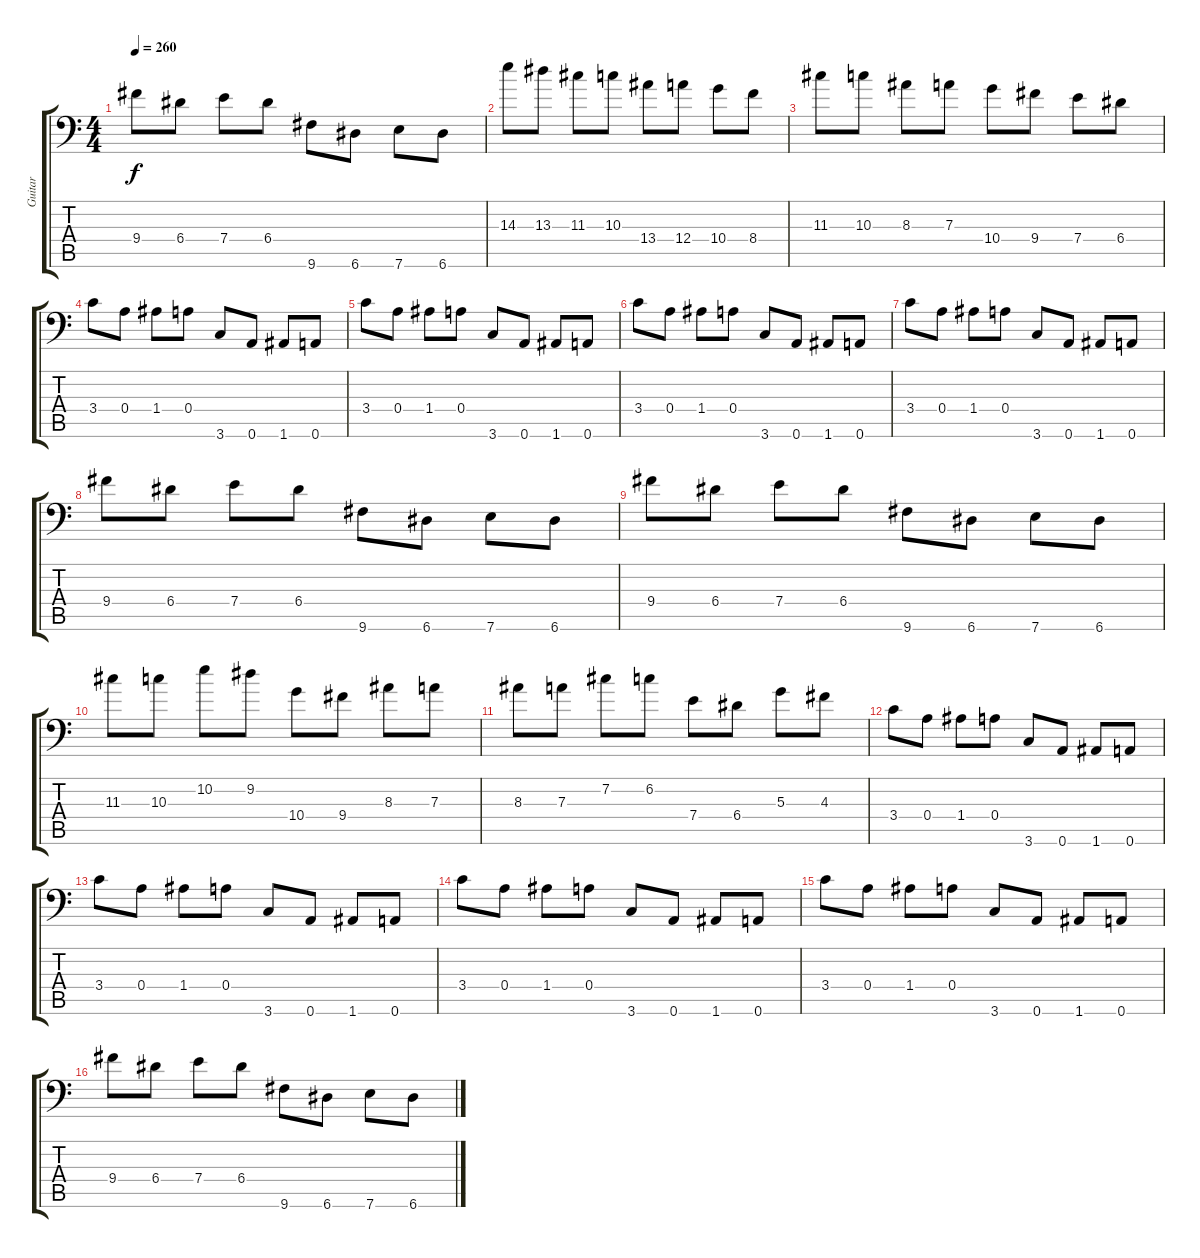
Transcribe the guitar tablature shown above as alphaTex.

\track ("Guitar" "Guitar") {instrument distortionguitar}
\staff {score tabs}
\tuning (B3 Gb3 D3 A2 E2 A1) {hide}
\ts (4 4)
\tempo 260
\clef f4
\ks c
9.4.8{dy f} 6.4.8 7.4.8 6.4.8 9.6.8 6.6.8 7.6.8 6.6.8 |
14.3.8 13.3.8 11.3.8 10.3.8 13.4.8 12.4.8 10.4.8 8.4.8 |
11.3.8 10.3.8 8.3.8 7.3.8 10.4.8 9.4.8 7.4.8 6.4.8 |
3.4.8 0.4.8 1.4.8 0.4.8 3.6.8 0.6.8 1.6.8 0.6.8 |
3.4.8 0.4.8 1.4.8 0.4.8 3.6.8 0.6.8 1.6.8 0.6.8 |
3.4.8 0.4.8 1.4.8 0.4.8 3.6.8 0.6.8 1.6.8 0.6.8 |
3.4.8 0.4.8 1.4.8 0.4.8 3.6.8 0.6.8 1.6.8 0.6.8 |
9.4.8 6.4.8 7.4.8 6.4.8 9.6.8 6.6.8 7.6.8 6.6.8 |
9.4.8 6.4.8 7.4.8 6.4.8 9.6.8 6.6.8 7.6.8 6.6.8 |
11.3.8 10.3.8 10.2.8 9.2.8 10.4.8 9.4.8 8.3.8 7.3.8 |
8.3.8 7.3.8 7.2.8 6.2.8 7.4.8 6.4.8 5.3.8 4.3.8 |
3.4.8 0.4.8 1.4.8 0.4.8 3.6.8 0.6.8 1.6.8 0.6.8 |
3.4.8 0.4.8 1.4.8 0.4.8 3.6.8 0.6.8 1.6.8 0.6.8 |
3.4.8 0.4.8 1.4.8 0.4.8 3.6.8 0.6.8 1.6.8 0.6.8 |
3.4.8 0.4.8 1.4.8 0.4.8 3.6.8 0.6.8 1.6.8 0.6.8 |
9.4.8 6.4.8 7.4.8 6.4.8 9.6.8 6.6.8 7.6.8 6.6.8
